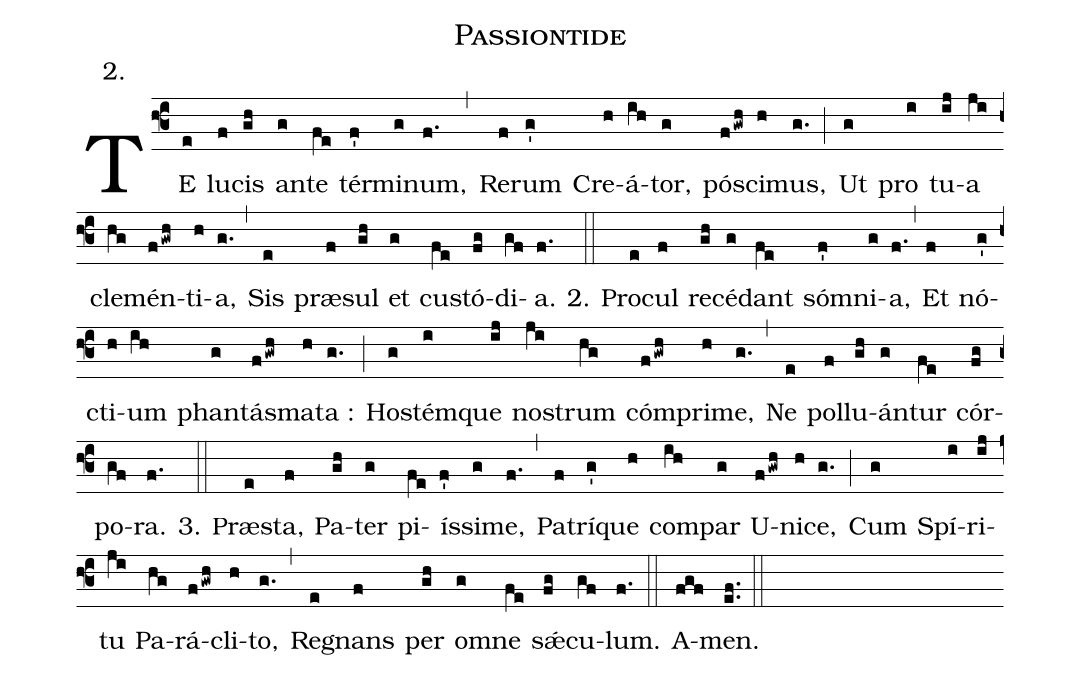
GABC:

name: Passiontide;
annotation: 2.;
%%
(f3)TE(e) lu(f)cis(gh) an(g)te(fe) tér(f')mi(g)num,(f.) (,)
Re(f)rum(g') Cre(h)á(ih)tor,(g) pó(fgwh)sci(h)mus,(g.) (;)
Ut(g) pro(i) tu(ij)a(ji) cle(hg)mén(fgwh)ti(h)a,(g.) (,)
Sis(e) præ(f)sul(gh) et(g) cu(fe)stó(fg)di(gf)a.(f.) (::)

2. Pro(e)cul(f) re(gh)cé(g)dant(fe) sóm(f')ni(g)a,(f.) (,)
Et(f) nó(g')cti(h)um(ih) phan(g)tás(fgwh)ma(h)ta :(g.) (;)
Ho(g)stém(i)que(ij) no(ji)strum(hg) cóm(fgwh)pri(h)me,(g.) (,)
Ne(e) pol(f)lu(gh)án(g)tur(fe) cór(fg)po(gf)ra.(f.) (::)

3. Præ(e)sta,(f) Pa(gh)ter(g) pi(fe)ís(f')si(g)me,(f.) (,)
Pa(f)trí(g')que(h) com(ih)par(g) U(fgwh)ni(h)ce,(g.) (;)
Cum(g) Spí(i)ri(ij)tu(ji) Pa(hg)rá(fgwh)cli(h)to,(g.) (,)
Re(e)gnans(f) per(gh) om(g)ne(fe) s<sp>'ae</sp>(fg)cu(gf)lum.(f.) (::)
A(fgf)men.(ef..) (::)
